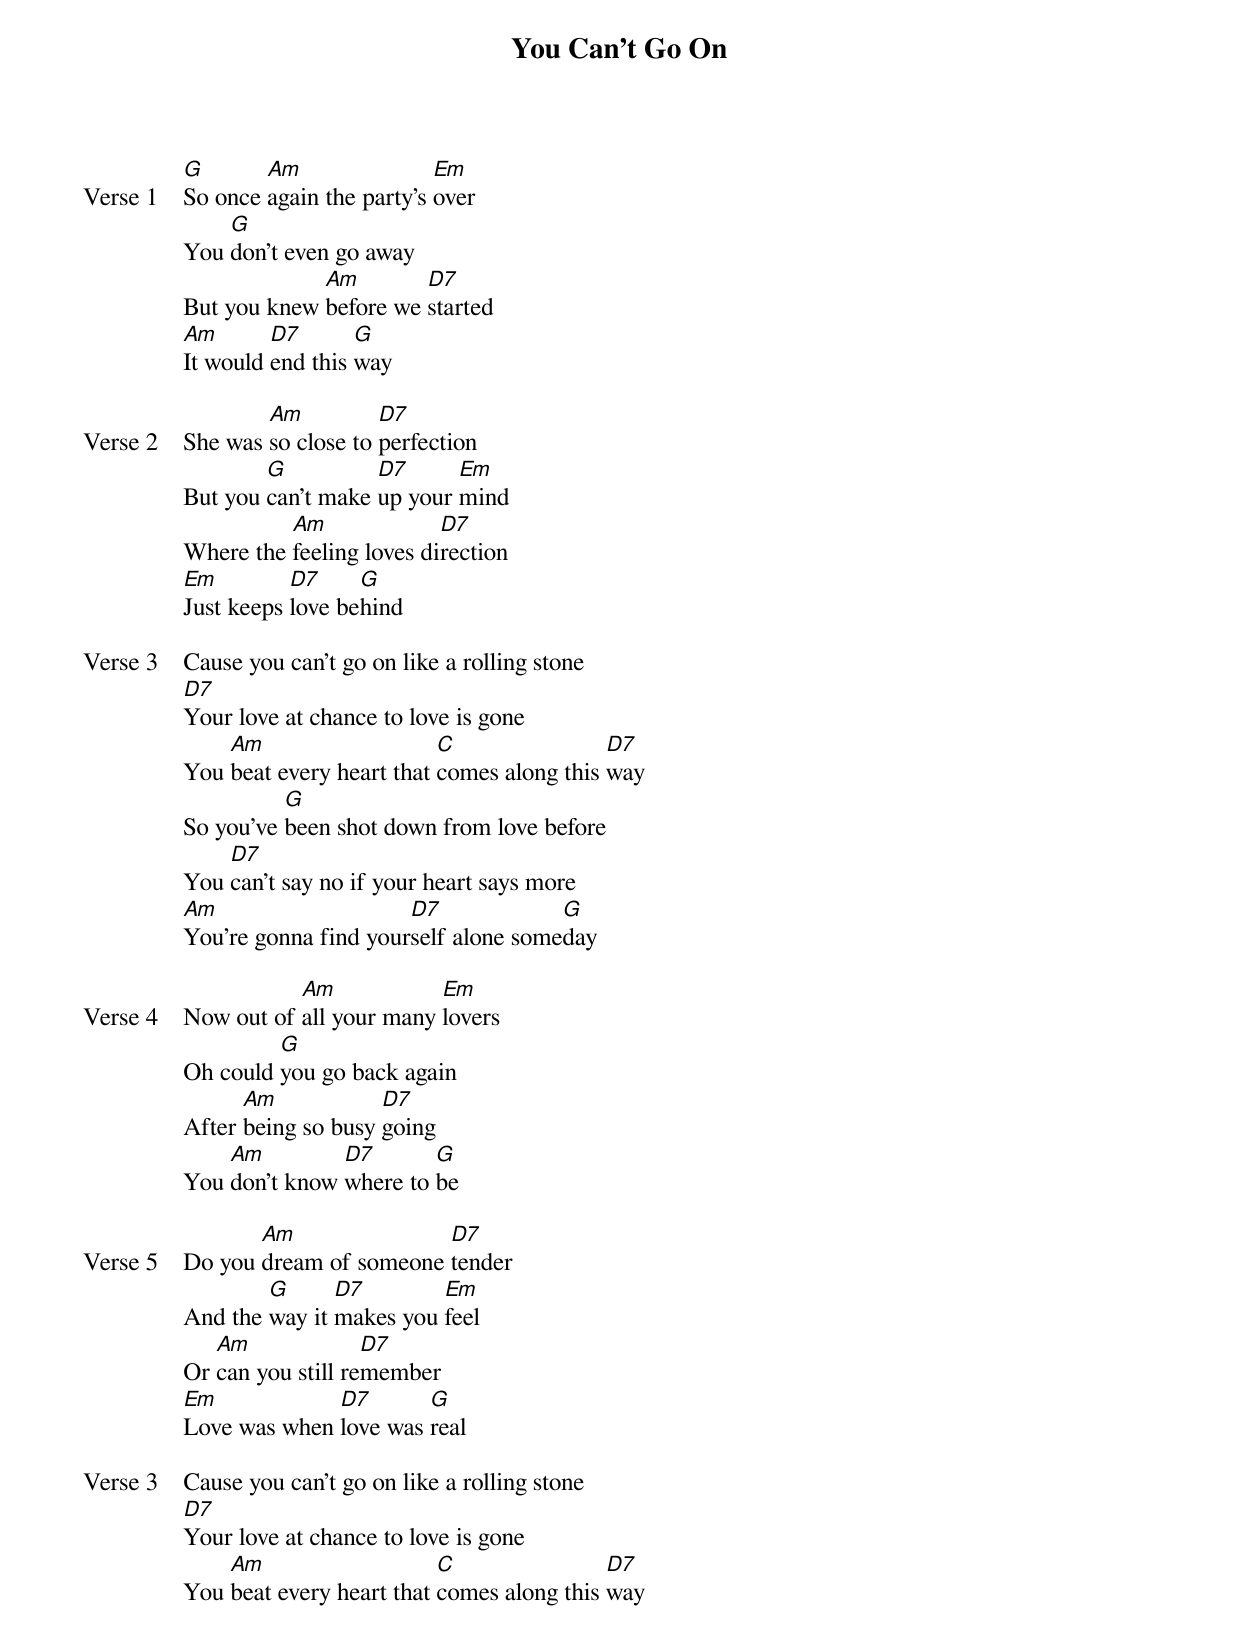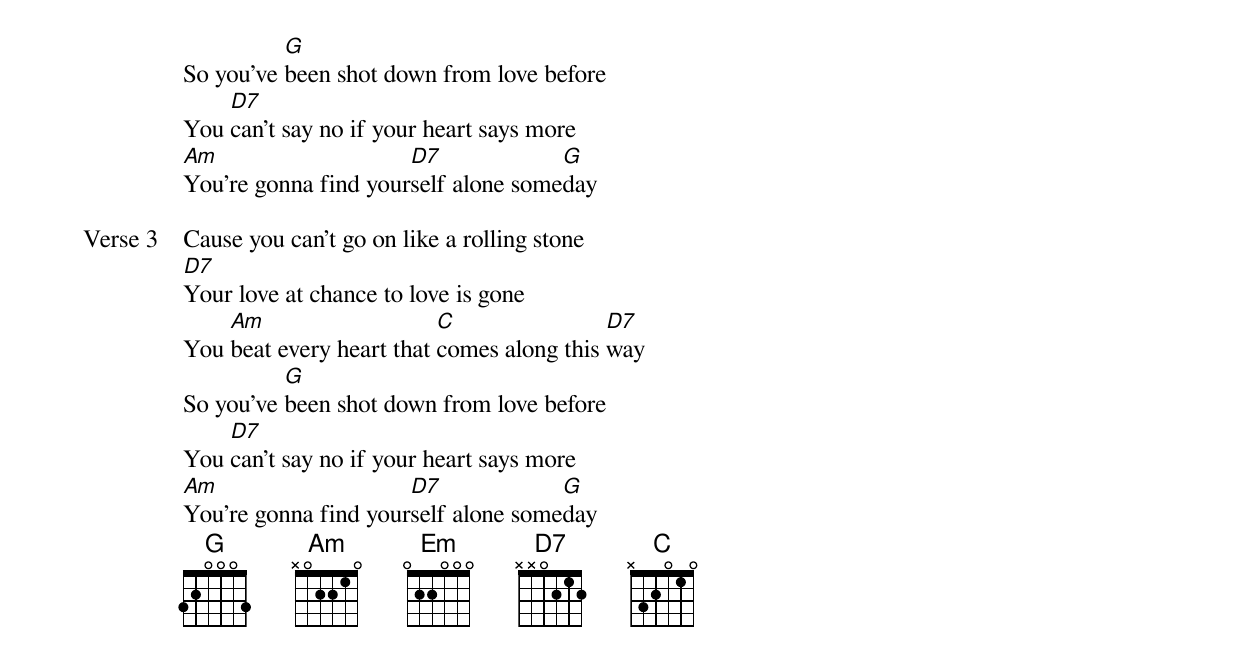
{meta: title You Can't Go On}
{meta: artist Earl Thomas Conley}
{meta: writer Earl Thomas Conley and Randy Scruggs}

{start_of_verse: Verse 1}
[G]So once [Am]again the party's [Em]over
You [G]don't even go away
But you knew [Am]before we [D7]started
[Am]It would [D7]end this [G]way
{end_of_verse}

{start_of_verse: Verse 2}
She was [Am]so close to [D7]perfection
But you [G]can't make [D7]up your [Em]mind
Where the [Am]feeling loves di[D7]rection
[Em]Just keeps [D7]love be[G]hind
{end_of_verse}

{start_of_verse: Verse 3}
Cause you can't go on like a rolling stone
[D7]Your love at chance to love is gone
You [Am]beat every heart that [C]comes along this [D7]way
So you've [G]been shot down from love before
You [D7]can't say no if your heart says more
[Am]You're gonna find your[D7]self alone some[G]day
{end_of_verse}

{start_of_verse: Verse 4}
Now out of [Am]all your many [Em]lovers
Oh could [G]you go back again
After [Am]being so busy [D7]going
You [Am]don't know [D7]where to [G]be
{end_of_verse}

{start_of_verse: Verse 5}
Do you [Am]dream of someone [D7]tender
And the [G]way it [D7]makes you [Em]feel
Or [Am]can you still re[D7]member
[Em]Love was when [D7]love was [G]real
{end_of_verse}

{start_of_verse: Verse 3}
Cause you can't go on like a rolling stone
[D7]Your love at chance to love is gone
You [Am]beat every heart that [C]comes along this [D7]way
So you've [G]been shot down from love before
You [D7]can't say no if your heart says more
[Am]You're gonna find your[D7]self alone some[G]day
{end_of_verse}

{start_of_verse: Verse 3}
Cause you can't go on like a rolling stone
[D7]Your love at chance to love is gone
You [Am]beat every heart that [C]comes along this [D7]way
So you've [G]been shot down from love before
You [D7]can't say no if your heart says more
[Am]You're gonna find your[D7]self alone some[G]day
{end_of_verse}
